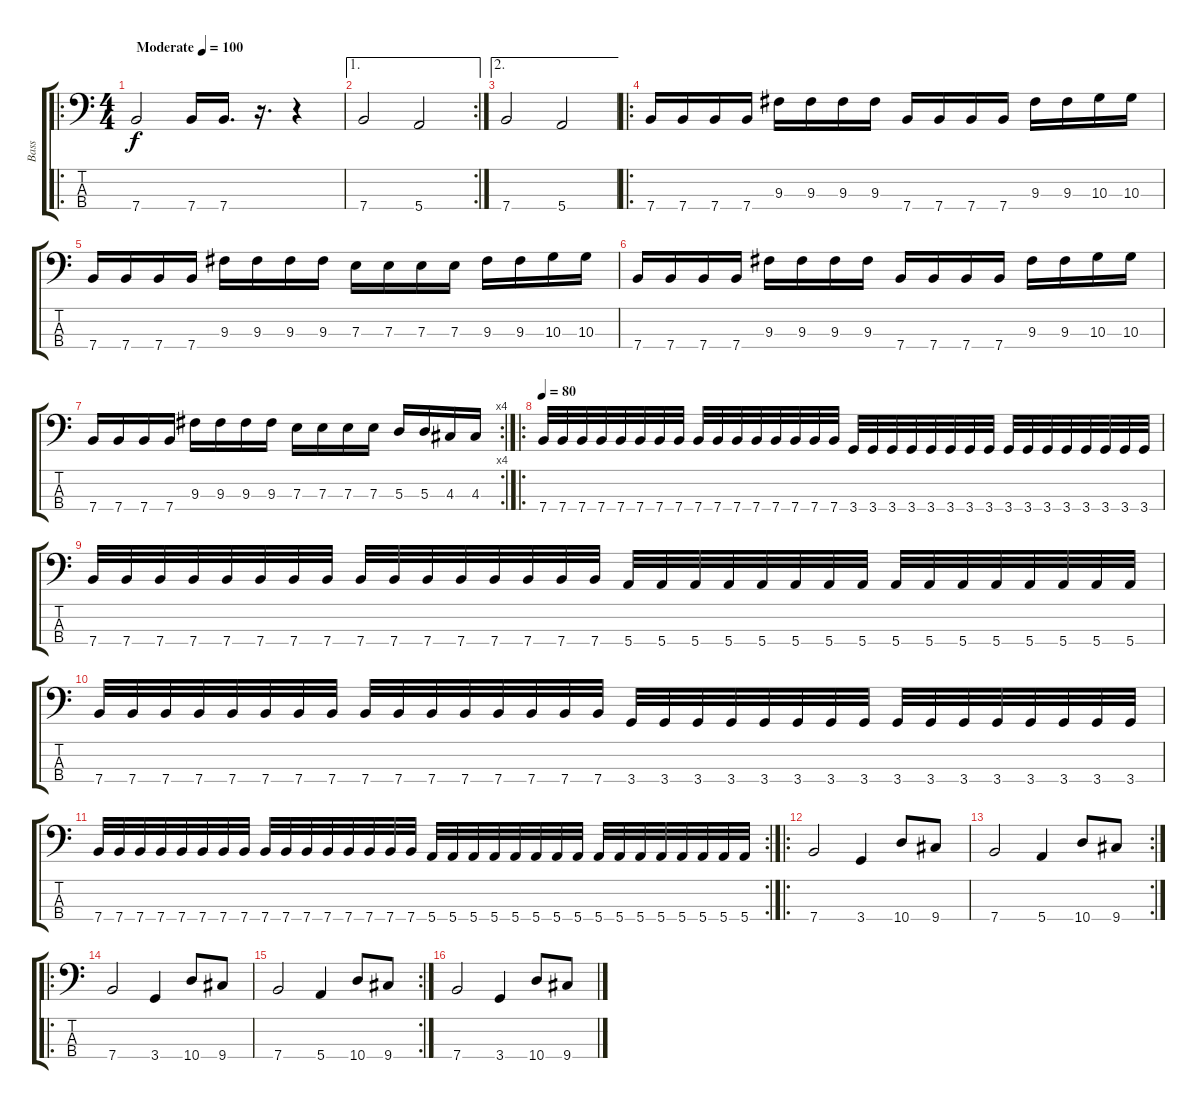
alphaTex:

\track ("Bass" "Bass") {instrument electricbassfinger}
\staff {score tabs}
\tuning (G2 D2 A1 E1) {hide}
\ro
\ts (4 4)
\tempo (100 "Moderate")
\clef f4
\ks c
7.4.2{dy f instrument electricbassfinger} 7.4.16 7.4.16{d} r.16{d} r.4 |
\ae 1
\rc 2
7.4.2 5.4.2 |
\ae 2
7.4.2 5.4.2 |
\ro
7.4.16 7.4.16 7.4.16 7.4.16 9.3.16 9.3.16 9.3.16 9.3.16 7.4.16 7.4.16 7.4.16 7.4.16 9.3.16 9.3.16 10.3.16 10.3.16 |
7.4.16 7.4.16 7.4.16 7.4.16 9.3.16 9.3.16 9.3.16 9.3.16 7.3.16 7.3.16 7.3.16 7.3.16 9.3.16 9.3.16 10.3.16 10.3.16 |
7.4.16 7.4.16 7.4.16 7.4.16 9.3.16 9.3.16 9.3.16 9.3.16 7.4.16 7.4.16 7.4.16 7.4.16 9.3.16 9.3.16 10.3.16 10.3.16 |
\rc 4
7.4.16 7.4.16 7.4.16 7.4.16 9.3.16 9.3.16 9.3.16 9.3.16 7.3.16 7.3.16 7.3.16 7.3.16 5.3.16 5.3.16 4.3.16 4.3.16 |
\ro
\tempo 80
7.4.32 7.4.32 7.4.32 7.4.32 7.4.32 7.4.32 7.4.32 7.4.32 7.4.32 7.4.32 7.4.32 7.4.32 7.4.32 7.4.32 7.4.32 7.4.32 3.4.32 3.4.32 3.4.32 3.4.32 3.4.32 3.4.32 3.4.32 3.4.32 3.4.32 3.4.32 3.4.32 3.4.32 3.4.32 3.4.32 3.4.32 3.4.32 |
7.4.32 7.4.32 7.4.32 7.4.32 7.4.32 7.4.32 7.4.32 7.4.32 7.4.32 7.4.32 7.4.32 7.4.32 7.4.32 7.4.32 7.4.32 7.4.32 5.4.32 5.4.32 5.4.32 5.4.32 5.4.32 5.4.32 5.4.32 5.4.32 5.4.32 5.4.32 5.4.32 5.4.32 5.4.32 5.4.32 5.4.32 5.4.32 |
7.4.32 7.4.32 7.4.32 7.4.32 7.4.32 7.4.32 7.4.32 7.4.32 7.4.32 7.4.32 7.4.32 7.4.32 7.4.32 7.4.32 7.4.32 7.4.32 3.4.32 3.4.32 3.4.32 3.4.32 3.4.32 3.4.32 3.4.32 3.4.32 3.4.32 3.4.32 3.4.32 3.4.32 3.4.32 3.4.32 3.4.32 3.4.32 |
\rc 2
7.4.32 7.4.32 7.4.32 7.4.32 7.4.32 7.4.32 7.4.32 7.4.32 7.4.32 7.4.32 7.4.32 7.4.32 7.4.32 7.4.32 7.4.32 7.4.32 5.4.32 5.4.32 5.4.32 5.4.32 5.4.32 5.4.32 5.4.32 5.4.32 5.4.32 5.4.32 5.4.32 5.4.32 5.4.32 5.4.32 5.4.32 5.4.32 |
\ro
7.4.2 3.4.4 10.4.8 9.4.8 |
\rc 2
7.4.2 5.4.4 10.4.8 9.4.8 |
\ro
7.4.2 3.4.4 10.4.8 9.4.8 |
\rc 2
7.4.2 5.4.4 10.4.8 9.4.8 |
7.4.2 3.4.4 10.4.8 9.4.8
